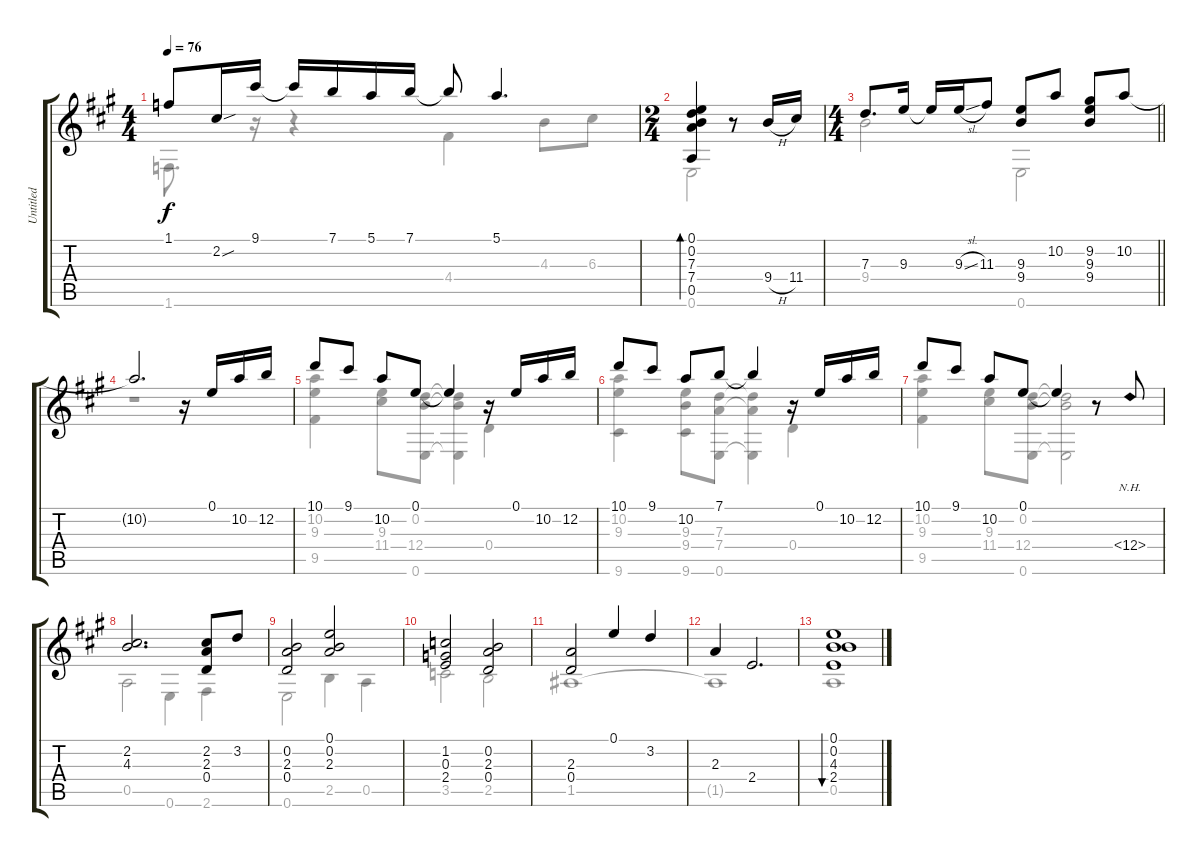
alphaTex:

\track ("Untitled" "Untitled") {instrument acousticguitarnylon}
\staff {score tabs}
\tuning (E4 B3 G3 D3 A2 E2) {hide}
\voice
\ts (4 4)
\tempo 76
\clef g2
\ks a
1.1.8{dy f} 2.2{sou}.16 9.1.16 9.1{t}.16 7.1.16 5.1.16 7.1.16 7.1{t}.8 5.1.4{d} |
\ts (2 4)
(0.1 0.2 7.3 7.4 0.5).4{bd 30} r.8 9.4{h}.16 11.4.16 |
\ts (4 4)
\barLineRight lightlight
7.3.8{d} 9.3.16 9.3{t}.16 9.3{sl}.16 11.3.8 (9.3 9.4).8 10.2.8 (9.2 9.3 9.4).8 10.2.8 |
10.2{t}.2{d} r.16 0.1.16 10.2.16 12.2.16 |
10.1.8 9.1.8 10.2.8 0.1.8 0.1{t}.4 r.16 0.1.16 10.2.16 12.2.16 |
10.1.8 9.1.8 10.2.8 7.1.8 7.1{t}.4 r.16 0.1.16 10.2.16 12.2.16 |
10.1.8 9.1.8 10.2.8 0.1.8 0.1{t}.4 r.8 12.4{nh}.8 |
(2.2 4.3).2{d} (2.2 2.3 0.4).8 3.2.8 |
(0.2 2.3 0.4).2 (0.1 0.2 2.3).2 |
(1.2 0.3 2.4).2 (0.2 2.3 0.4).2 |
(2.3 0.4).2 0.1.4 3.2.4 |
2.3.4 2.4.2{d} |
(0.1 0.2 4.3 2.4).1{bu 30}
\voice
\clef g2
\ottava regular
\simile none
\ks a
1.6.8{d dy f} r.16 r.4 4.4.4 4.3.8 6.3.8 |
0.6.2 |
\barLineRight lightlight
9.4.2 0.6.2 |
r.1 |
(10.2 9.3 9.5).4 (9.3 11.4).8 (0.2 12.4 0.6).8 (0.2{t} 12.4{t} 0.6{t}).4 0.4.4 |
(10.2 9.3 9.6).4 (9.3 9.4 9.6).8 (7.3 7.4 0.6).8 (7.3{t} 7.4{t} 0.6{t}).4 0.4.4 |
(10.2 9.3 9.5).4 (9.3 11.4).8 (0.2 12.4 0.6).8 (0.2{t} 12.4{t} 0.6{t}).2 |
0.5.2 0.6.4 2.6.4 |
0.6.2 2.5.4 0.5.4 |
3.5.2 2.5.2 |
1.5.1 |
1.5{t}.1 |
0.5.1
